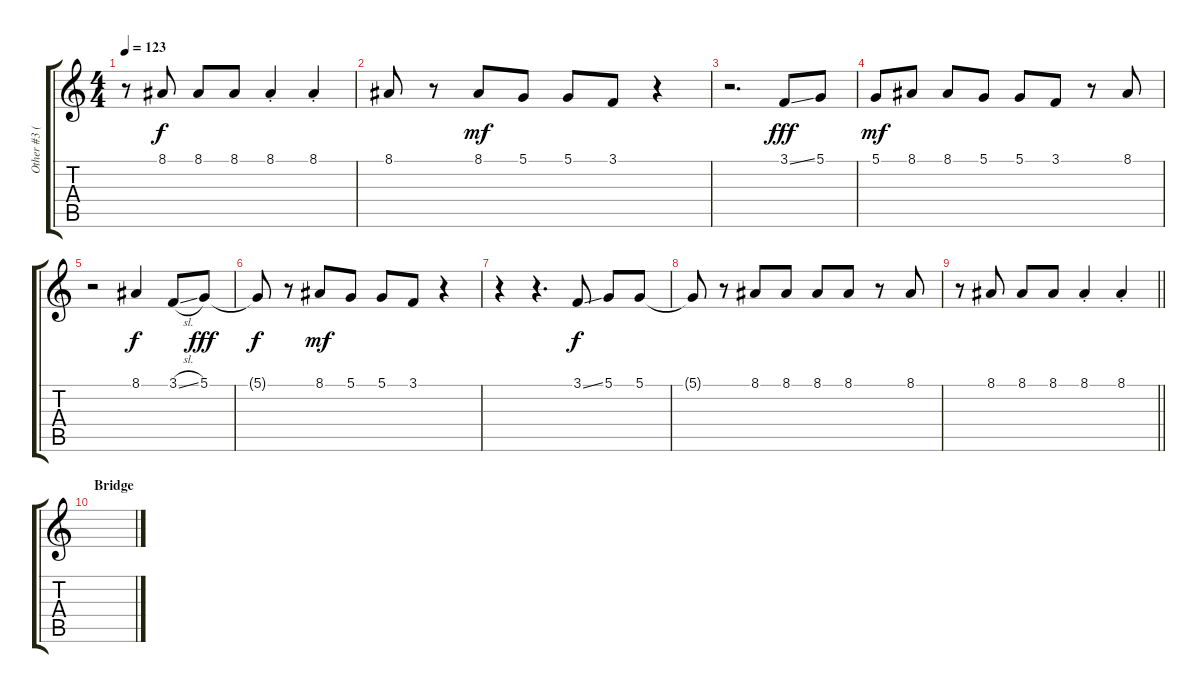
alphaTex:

\track ("Other #3 (Choir - Synthesizer II)" "Other #3 (") {instrument choiraahs}
\staff {score tabs}
\tuning (D4 A3 F3 C3 G2 D2) {hide}
\ts (4 4)
\tempo 123
\clef g2
\ks c
r.8{dy f} 8.1.8 8.1.8 8.1.8 8.1{st}.4 8.1{st}.4 |
8.1.8 r.8 8.1.8{dy mf} 5.1.8 5.1.8 3.1.8 r.4 |
r.2{d} 3.1{ss}.8{dy fff} 5.1.8 |
5.1.8{dy mf} 8.1.8 8.1.8 5.1.8 5.1.8 3.1.8 r.8 8.1.8 |
r.2 8.1.4{dy f} 3.1{sl}.8 5.1.8{dy fff} |
5.1{t}.8{dy f} r.8 8.1.8{dy mf} 5.1.8 5.1.8 3.1.8 r.4 |
r.4 r.4{d} 3.1{ss}.8{dy f} 5.1.8 5.1.8 |
5.1{t}.8 r.8 8.1.8 8.1.8 8.1.8 8.1.8 r.8 8.1.8 |
\barLineRight lightlight
r.8 8.1.8 8.1.8 8.1.8 8.1{st}.4 8.1{st}.4 |
\section ("" "Bridge")
